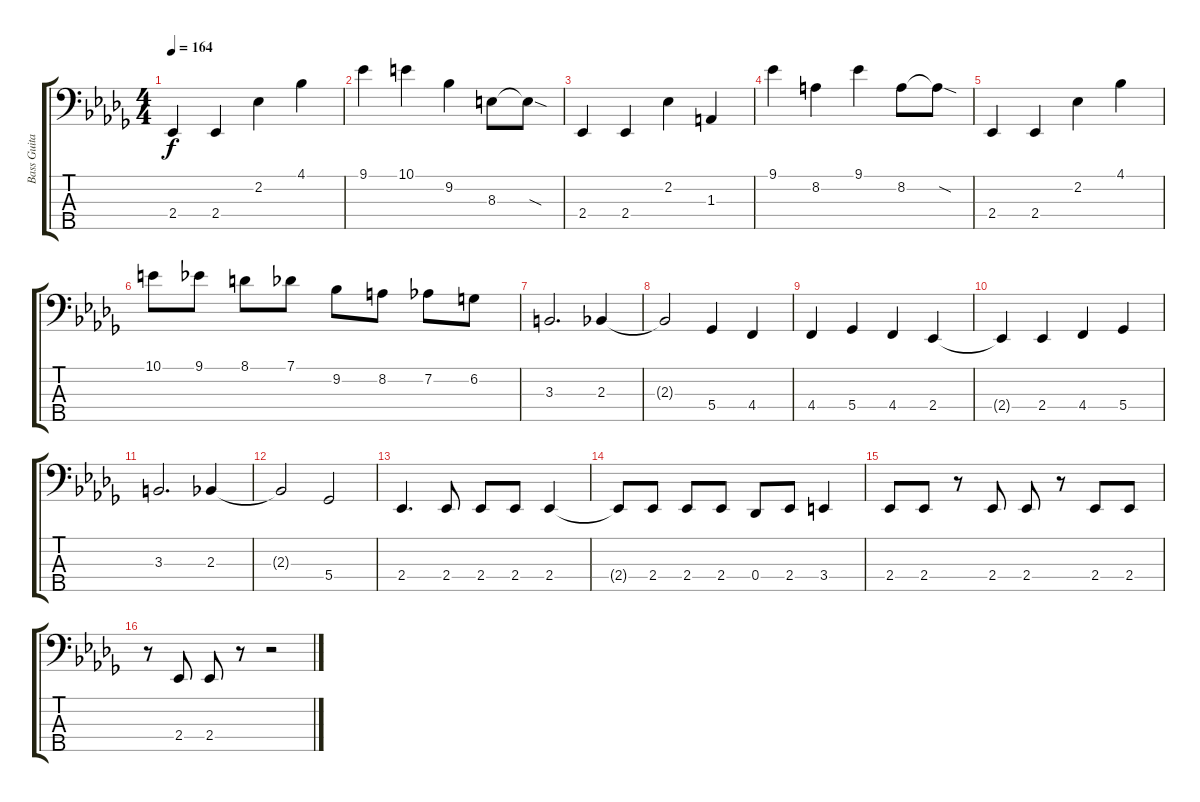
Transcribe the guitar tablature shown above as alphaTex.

\track ("Bass Guitar" "Bass Guita") {instrument electricbassfinger}
\staff {score tabs}
\tuning (Gb2 Db2 Ab1 Db1 Ab0) {hide}
\ts (4 4)
\tempo 164
\clef f4
\ks db
2.4.4{dy f} 2.4.4 2.2.4 4.1.4 |
9.1.4 10.1.4 9.2.4 8.3.8 8.3{sod t}.8 |
2.4.4 2.4.4 2.2.4 1.3.4 |
9.1.4 8.2.4 9.1.4 8.2.8 8.2{sod t}.8 |
2.4.4 2.4.4 2.2.4 4.1.4 |
10.1.8 9.1.8 8.1.8 7.1.8 9.2.8 8.2.8 7.2.8 6.2.8 |
3.3.2{d} 2.3.4 |
2.3{t}.2 5.4.4 4.4.4 |
4.4.4 5.4.4 4.4.4 2.4.4 |
2.4{t}.4 2.4.4 4.4.4 5.4.4 |
3.3.2{d} 2.3.4 |
2.3{t}.2 5.4.2 |
2.4.4{d} 2.4.8 2.4.8 2.4.8 2.4.4 |
2.4{t}.8 2.4.8 2.4.8 2.4.8 0.4.8 2.4.8 3.4.4 |
2.4.8 2.4.8 r.8 2.4.8 2.4.8 r.8 2.4.8 2.4.8 |
r.8 2.4.8 2.4.8 r.8 r.2
